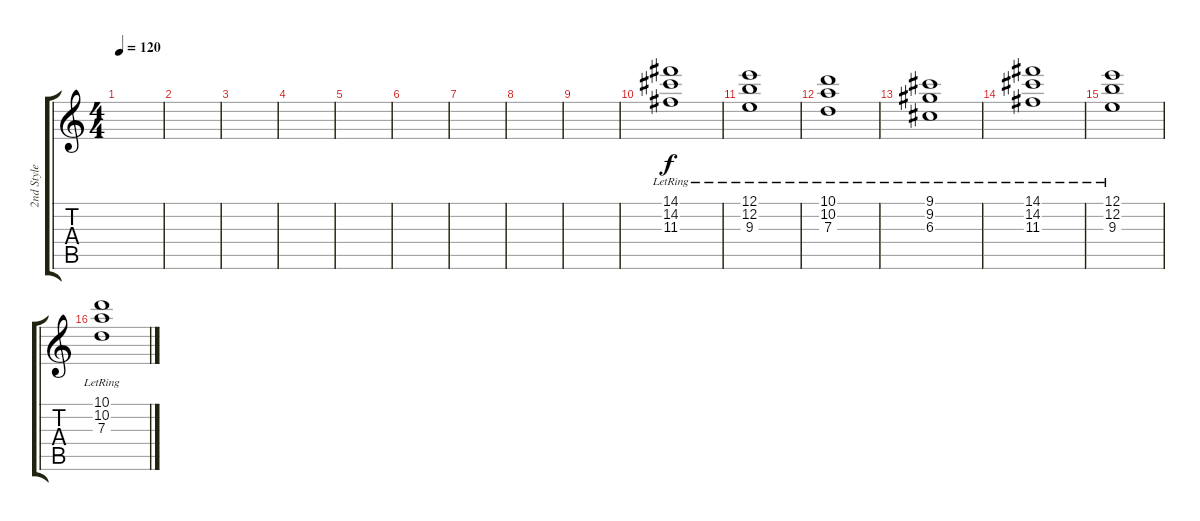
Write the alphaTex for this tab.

\track ("2nd Style Rythm" "2nd Style ") {instrument overdrivenguitar}
\staff {score tabs}
\tuning (E4 B3 G3 D3 A2 E2) {hide}
\ts (4 4)
\tempo 120
\clef g2
\ks c
|
|
|
|
|
|
|
|
|
(14.1{lr} 14.2{lr} 11.3{lr}).1{instrument overdrivenguitar} |
(12.1{lr} 12.2{lr} 9.3{lr}).1 |
(10.1{lr} 10.2{lr} 7.3{lr}).1 |
(9.1{lr} 9.2{lr} 6.3{lr}).1 |
(14.1{lr} 14.2{lr} 11.3{lr}).1 |
(12.1{lr} 12.2{lr} 9.3{lr}).1 |
(10.1{lr} 10.2{lr} 7.3{lr}).1
